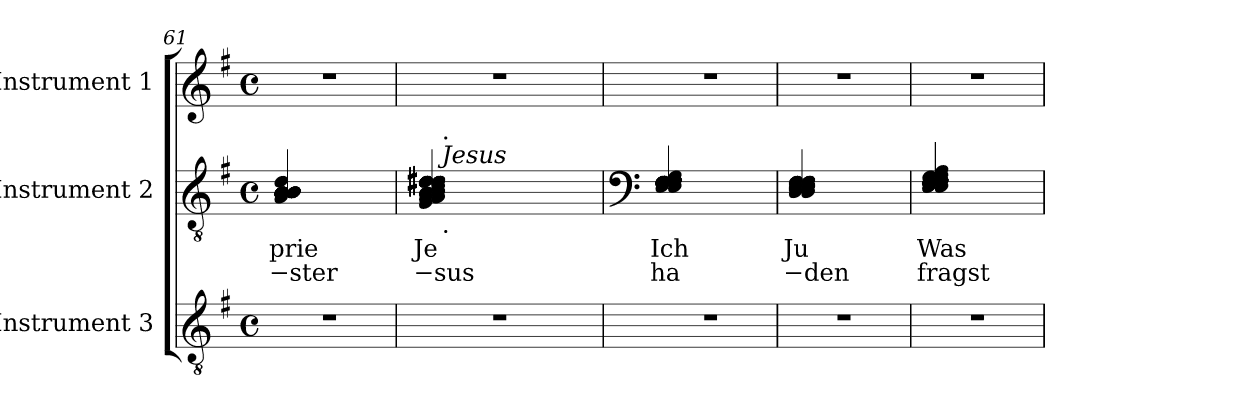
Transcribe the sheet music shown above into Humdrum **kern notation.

**kern	**kern	**text	**text	**kern
*part3	*part2	*part2	*part2	*part1
*staff3	*staff2	*staff2	*staff2	*staff1
*I"Instrument 3	*I"Instrument 2	*	*	*I"Instrument 1
!!LO:LB:g=z
*clefGv2	*clefGv2	*	*	*clefG2
*k[f#]	*k[f#]	*	*	*k[f#]
*G:	*G:	*	*	*G:
*M4/4	*M4/4	*	*	*M4/4
*met(c)	*met(c)	*	*	*met(c)
=61	=61	=61	=61	=61
!	!	!LO:LY:b:rj	!LO:LY:b:rj	!
1r	4d/ 4B/ 4B/ 4B/ 4B/ 4B/ 4B/ 4B/ 4B/ 4B/ 4B/ 4B/ 4B/ 4B/ 4B/ 4B/ 4B/ 4B/ 4B/ 4A/ 4B/	prie	−ster	1r
.	2.ryy	.	.	.
!!LO:LB:g=z
=62	=62	=62	=62	=62
!	!	!LO:LY:b:rj	!LO:LY:b:rj	!
*	*^	*	*	*
1r	4d#/ 4d#/ 4d#/ 4d#/ 4d#/ 4d#/ 4d#/ 4d#/ 4d#/ 4d#/ 4c/ 4B/ 4B/ 4B/ 4B/ 4A/ 4A/ 4G/ 4d#/	16.ryy	Je	−sus	1r
!	!	!LO:TX:a:i:t=Jesus	!	!	!
!	!	!LO:TX:a:t=.	!	!	!
!	!	!LO:TX:b:t=.	!	!	!
.	.	2ryy	.	.	.
.	2.ryy	.	.	.	.
.	.	4ryy	.	.	.
.	.	8ryy	.	.	.
.	.	32ryy	.	.	.
*	*v	*v	*	*	*
!!LO:LB:g=z
=63	=63	=63	=63	=63
*	*clefF4	*	*	*
*	*^	*	*	*
!	!	!	!LO:LY:b:rj	!LO:LY:b:rj	!
*	*v	*v	*	*	*
1r	4G/ 4F#/ 4F#/ 4F#/ 4F#/ 4F#/ 4F#/ 4F#/ 4F#/ 4F#/ 4F#/ 4F#/ 4F#/ 4F#/ 4F#/ 4F#/ 4F#/ 4E/ 4E/ 4F#/	Ich	ha	1r
.	2.ryy	.	.	.
!!LO:LB:g=z
=64	=64	=64	=64	=64
!	!	!LO:LY:b:rj	!LO:LY:b:rj	!
1r	4F#/ 4F#/ 4F#/ 4F#/ 4F#/ 4E/ 4E/ 4E/ 4E/ 4E/ 4E/ 4E/ 4E/ 4E/ 4E/ 4E/ 4E/ 4D/ 4D/ 4F#/	Ju	−den	1r
.	2.ryy	.	.	.
!!LO:LB:g=z
=65	=65	=65	=65	=65
!	!	!LO:LY:b:rj	!LO:LY:b:rj	!
1r	4A/ 4G/ 4G/ 4F#/ 4F#/ 4F#/ 4F#/ 4F#/ 4F#/ 4F#/ 4F#/ 4F#/ 4F#/ 4F#/ 4E/ 4E/ 4E/ 4F#/	Was	fragst	1r
.	2.ryy	.	.	.
=	=	=	=	=
*-	*-	*-	*-	*-
